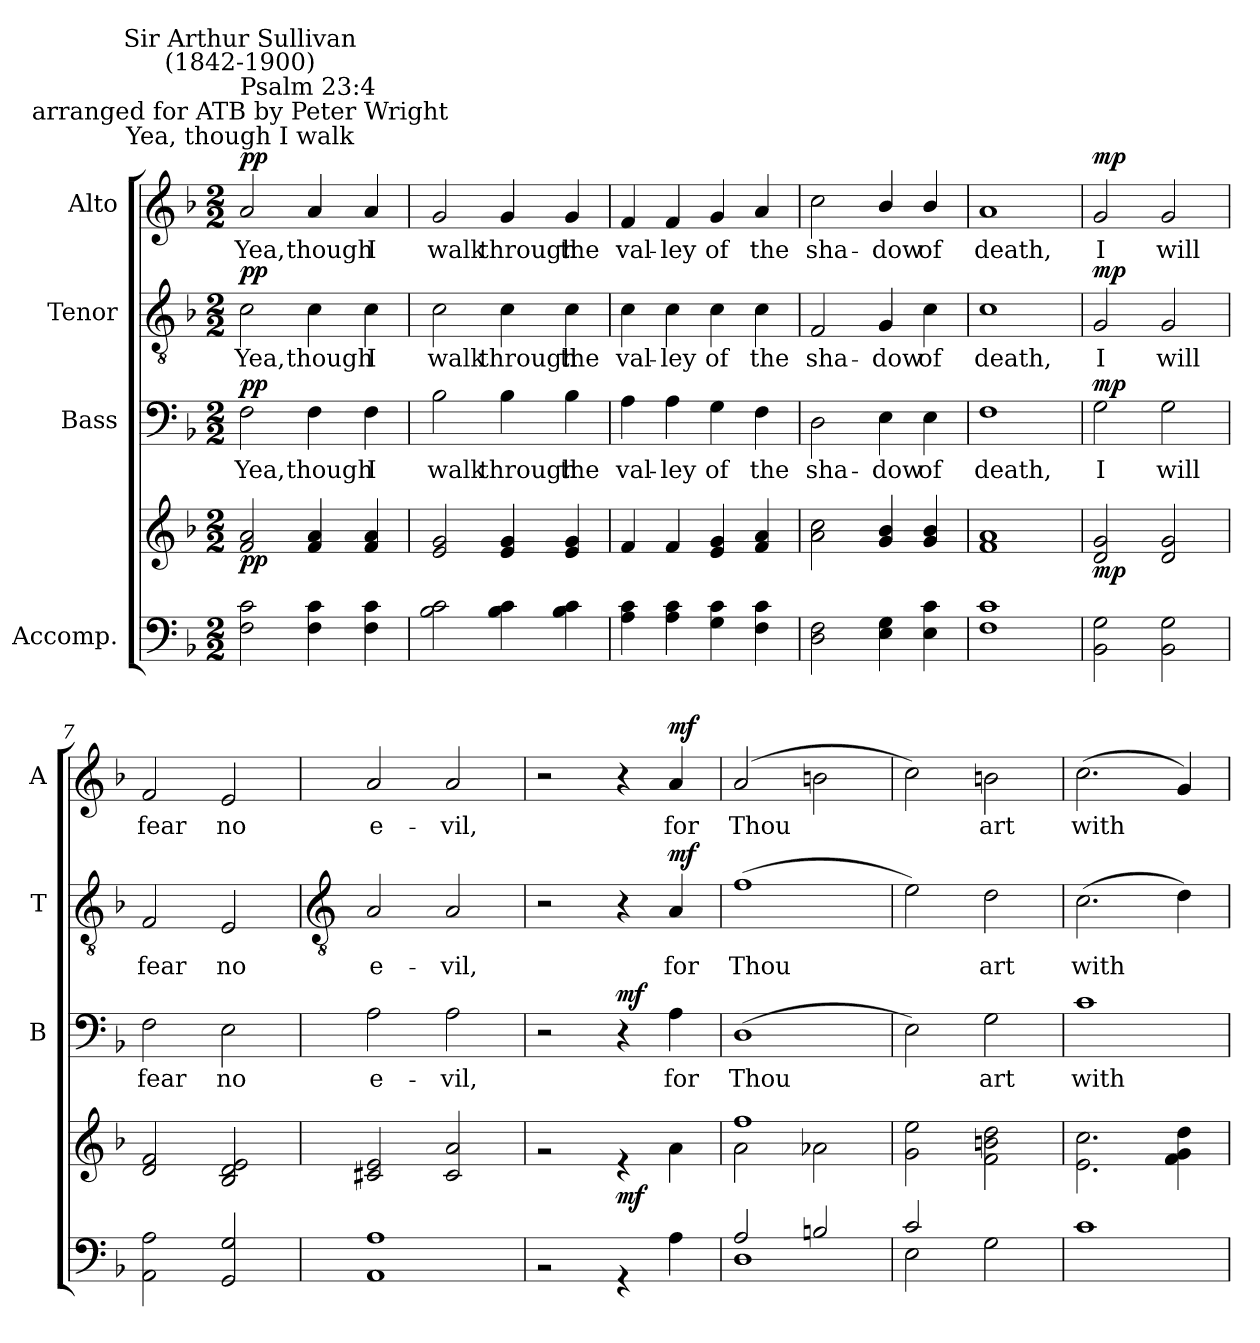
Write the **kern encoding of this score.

**kern	**kern	**dynam	**kern	**text	**dynam	**kern	**text	**dynam	**kern	**text	**dynam
*part4	*part4	*part4	*part3	*part3	*part3	*part2	*part2	*part2	*part1	*part1	*part1
*staff5	*staff4	*staff4/5	*staff3	*staff3	*staff3	*staff2	*staff2	*staff2	*staff1	*staff1	*staff1
*I"Accomp.	*	*	*I"Bass	*	*	*I"Tenor	*	*	*I"Alto	*	*
*	*	*	*I'B	*	*	*I'T	*	*	*I'A	*	*
*clefF4	*clefG2	*	*clefF4	*	*	*clefGv2	*	*	*clefG2	*	*
*k[b-]	*k[b-]	*	*k[b-]	*	*	*k[b-]	*	*	*k[b-]	*	*
*F:	*F:	*	*F:	*	*	*F:	*	*	*F:	*	*
*M2/2	*M2/2	*	*M2/2	*	*	*M2/2	*	*	*M2/2	*	*
=1	=1	=1	=1	=1	=1	=1	=1	=1	=1	=1	=1
!	!	!	!	!	!	!	!	!	!LO:TX:a:cj:t=Yea, though I walk	!	!
!	!	!	!	!	!	!	!	!	!LO:TX:a:cj:t=arranged for ATB by Peter Wright	!	!
!	!	!	!	!	!	!	!	!	!LO:TX:a:t=Psalm 23&colon;4	!	!
!	!	!	!	!	!	!	!	!	!LO:TX:a:cj:t=Sir Arthur Sullivan\n(1842-1900)	!	!
!	!	!LO:DY:b	!	!LO:LY:b	!LO:DY:b	!	!LO:LY:b	!LO:DY:b	!	!LO:LY:b	!LO:DY:b
2F 2c	2f 2a	pp	2F	Yea,	pp	2c	Yea,	pp	2a	Yea,	pp
!	!	!	!	!LO:LY:b	!	!	!LO:LY:b	!	!	!LO:LY:b	!
4F 4c	4f 4a	.	4F	though	.	4c	though	.	4a	though	.
!	!	!	!	!LO:LY:b	!	!	!LO:LY:b	!	!	!LO:LY:b	!
4F 4c	4f 4a	.	4F	I	.	4c	I	.	4a	I	.
=2	=2	=2	=2	=2	=2	=2	=2	=2	=2	=2	=2
!	!	!	!	!LO:LY:b	!	!	!LO:LY:b	!	!	!LO:LY:b	!
2B- 2c	2e 2g	.	2B-	walk	.	2c	walk	.	2g	walk	.
!	!	!	!	!LO:LY:b	!	!	!LO:LY:b	!	!	!LO:LY:b	!
4B- 4c	4e 4g	.	4B-	through	.	4c	through	.	4g	through	.
!	!	!	!	!LO:LY:b	!	!	!LO:LY:b	!	!	!LO:LY:b	!
4B- 4c	4e 4g	.	4B-	the	.	4c	the	.	4g	the	.
=3	=3	=3	=3	=3	=3	=3	=3	=3	=3	=3	=3
!	!	!	!	!LO:LY:b	!	!	!LO:LY:b	!	!	!LO:LY:b	!
4A 4c	4f	.	4A	val-	.	4c	val-	.	4f	val-	.
!	!	!	!	!LO:LY:b	!	!	!LO:LY:b	!	!	!LO:LY:b	!
4A 4c	4f	.	4A	-ley	.	4c	-ley	.	4f	-ley	.
!	!	!	!	!LO:LY:b	!	!	!LO:LY:b	!	!	!LO:LY:b	!
4G 4c	4e 4g	.	4G	of	.	4c	of	.	4g	of	.
!	!	!	!	!LO:LY:b	!	!	!LO:LY:b	!	!	!LO:LY:b	!
4F 4c	4f 4a	.	4F	the	.	4c	the	.	4a	the	.
=4	=4	=4	=4	=4	=4	=4	=4	=4	=4	=4	=4
!	!	!	!	!LO:LY:b	!	!	!LO:LY:b	!	!	!LO:LY:b	!
2D 2F	2a 2cc	.	2D	sha-	.	2F	sha-	.	2cc	sha-	.
!	!	!	!	!LO:LY:b	!	!	!LO:LY:b	!	!	!LO:LY:b	!
4E 4G	4g 4b-	.	4E	-dow	.	4G	-dow	.	4b-/	-dow	.
!	!	!	!	!LO:LY:b	!	!	!LO:LY:b	!	!	!LO:LY:b	!
4E 4c	4g 4b-	.	4E	of	.	4c	of	.	4b-/	of	.
=5	=5	=5	=5	=5	=5	=5	=5	=5	=5	=5	=5
!	!	!	!	!LO:LY:b	!	!	!LO:LY:b	!	!	!LO:LY:b	!
1F 1c	1f 1a	.	1F	death,	.	1c	death,	.	1a	death,	.
=6	=6	=6	=6	=6	=6	=6	=6	=6	=6	=6	=6
!	!	!LO:DY:b	!	!LO:LY:b	!LO:DY:b	!	!LO:LY:b	!LO:DY:b	!	!LO:LY:b	!LO:DY:b
2BB- 2G	2d 2g	mp	2G	I	mp	2G	I	mp	2g	I	mp
!	!	!	!	!LO:LY:b	!	!	!LO:LY:b	!	!	!LO:LY:b	!
2BB- 2G	2d 2g	.	2G	will	.	2G	will	.	2g	will	.
=7	=7	=7	=7	=7	=7	=7	=7	=7	=7	=7	=7
!	!	!	!	!LO:LY:b	!	!	!LO:LY:b	!	!	!LO:LY:b	!
2AA 2A	2d 2f	.	2F	fear	.	2F	fear	.	2f	fear	.
!	!	!	!	!LO:LY:b	!	!	!LO:LY:b	!	!	!LO:LY:b	!
2GG 2G	2B- 2d 2e	.	2E	no	.	2E	no	.	2e	no	.
!!LO:LB:g=z
=8	=8	=8	=8	=8	=8	=8	=8	=8	=8	=8	=8
*	*	*	*	*	*	*clefGv2	*	*	*	*	*
*^	*^	*	*	*	*	*	*	*	*	*	*
!	!	!	!	!	!	!LO:LY:b	!	!	!LO:LY:b	!	!	!LO:LY:b	!
1AA 1A	1ryy	2c#X 2e	1ryy	.	2A	e-	.	2A	e-	.	2a	e-	.
!	!	!	!	!	!	!LO:LY:b	!	!	!LO:LY:b	!	!	!LO:LY:b	!
.	.	2c# 2a	.	.	2A	-vil,	.	2A	-vil,	.	2a	-vil,	.
=9	=9	=9	=9	=9	=9	=9	=9	=9	=9	=9	=9	=9	=9
1ryy	2r	1ryy	2r	.	2r	.	.	2r	.	.	2r	.	.
!	!	!	!	!LO:DY:b	!	!	!LO:DY:b	!	!	!	!	!	!
.	4r	.	4r	mf	4r	.	mf	4r	.	.	4r	.	.
!	!	!	!	!	!	!LO:LY:b	!	!	!LO:LY:b	!LO:DY:b	!	!LO:LY:b	!LO:DY:b
.	4A	.	4a\	.	4A	for	.	4A	for	mf	4a	for	mf
=10	=10	=10	=10	=10	=10	=10	=10	=10	=10	=10	=10	=10	=10
!	!	!	!	!	!	!LO:LY:b	!	!	!LO:LY:b	!	!	!LO:LY:b	!
2A	1D	1ff	2a\	.	(>1D	Thou	.	(>1f	Thou	.	(>2a/	Thou	.
2Bn	.	.	2a-X\	.	.	.	.	.	.	.	2bn	.	.
=11	=11	=11	=11	=11	=11	=11	=11	=11	=11	=11	=11	=11	=11
2c	2E	1ryy	2g\ 2ee\	.	2E)	.	.	2e)	.	.	2cc)	.	.
!	!	!	!	!	!	!LO:LY:b	!	!	!LO:LY:b	!	!	!LO:LY:b	!
2ryy	2G	.	2f\ 2bn\ 2dd\	.	2G	art	.	2d	art	.	2bn	art	.
=12	=12	=12	=12	=12	=12	=12	=12	=12	=12	=12	=12	=12	=12
!	!	!	!	!	!	!LO:LY:b	!	!	!LO:LY:b	!	!	!LO:LY:b	!
1ryy	1c	1ryy	2.e\ 2.cc\	.	1c	with	.	(>2.c	with	.	(<2.cc\	with	.
.	.	.	4f\ 4g\ 4dd\	.	.	.	.	4d)	.	.	4g)	.	.
*v	*v	*	*	*	*	*	*	*	*	*	*	*	*
*	*v	*v	*	*	*	*	*	*	*	*	*	*
=	=	=	=	=	=	=	=	=	=	=	=
*-	*-	*-	*-	*-	*-	*-	*-	*-	*-	*-	*-
